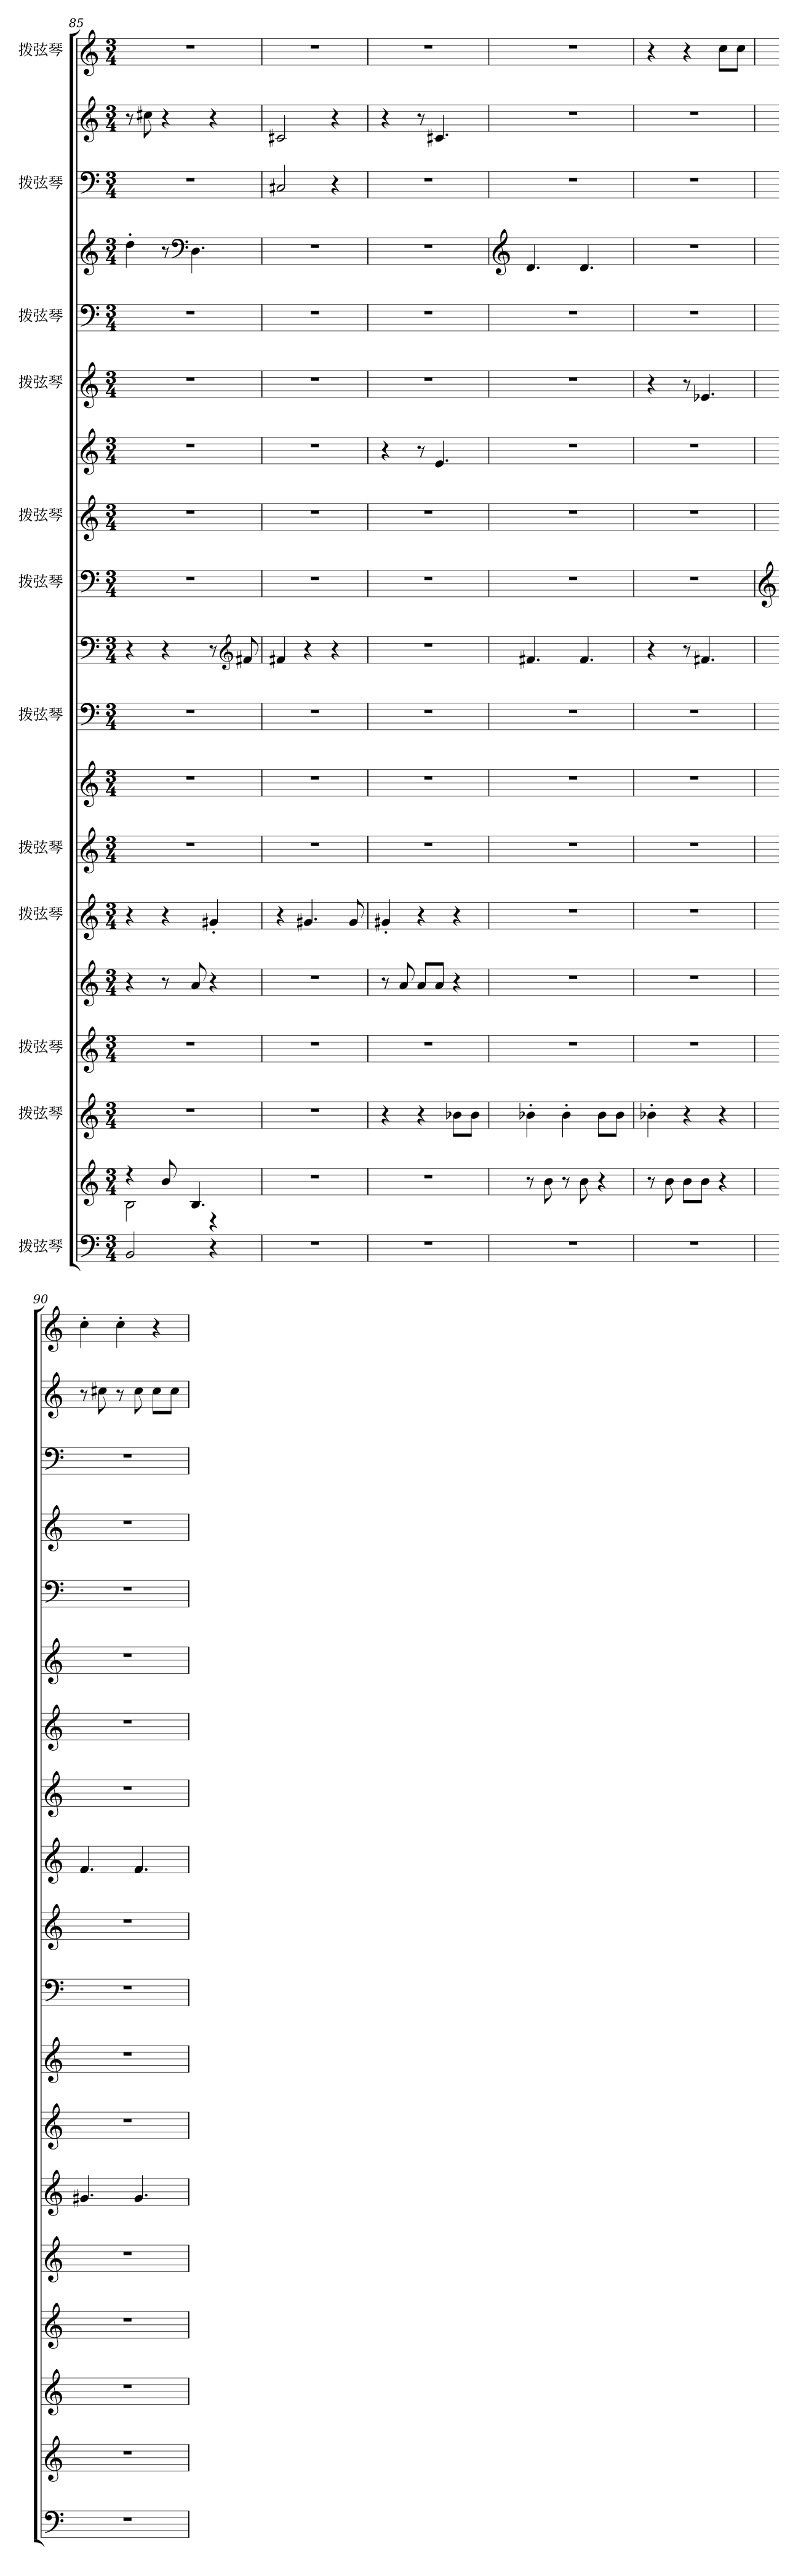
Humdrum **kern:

**kern	**kern	**kern	**kern	**kern	**kern	**kern	**kern	**kern	**kern	**kern	**kern	**kern	**kern	**kern	**kern	**kern	**kern	**kern
*part12	*part12	*part11	*part10	*part10	*part9	*part8	*part8	*part7	*part7	*part6	*part5	*part5	*part4	*part3	*part3	*part2	*part2	*part1
*staff19	*staff18	*staff17	*staff16	*staff15	*staff14	*staff13	*staff12	*staff11	*staff10	*staff9	*staff8	*staff7	*staff6	*staff5	*staff4	*staff3	*staff2	*staff1
*I"拨弦琴	*	*I"拨弦琴	*I"拨弦琴	*	*I"拨弦琴	*I"拨弦琴	*	*I"拨弦琴	*	*I"拨弦琴	*I"拨弦琴	*	*I"拨弦琴	*I"拨弦琴	*	*I"拨弦琴	*	*I"拨弦琴
!!LO:PB:g=z
*clefF4	*clefG2	*clefG2	*clefG2	*clefG2	*clefG2	*clefG2	*clefG2	*clefF4	*clefF4	*clefF4	*clefG2	*clefG2	*clefG2	*clefF4	*clefG2	*clefF4	*clefG2	*clefG2
*k[]	*k[]	*k[]	*k[]	*k[]	*k[]	*k[]	*k[]	*k[]	*k[]	*k[]	*k[]	*k[]	*k[]	*k[]	*k[]	*k[]	*k[]	*k[]
*M3/4	*M3/4	*M3/4	*M3/4	*M3/4	*M3/4	*M3/4	*M3/4	*M3/4	*M3/4	*M3/4	*M3/4	*M3/4	*M3/4	*M3/4	*M3/4	*M3/4	*M3/4	*M3/4
=85	=85	=85	=85	=85	=85	=85	=85	=85	=85	=85	=85	=85	=85	=85	=85	=85	=85	=85
*	*^	*	*	*	*	*	*	*	*	*	*	*	*	*	*	*	*	*
2BB/	4r	2B\	2.r	2.r	4r	4r	2.r	2.r	2.r	4r	2.r	2.r	2.r	2.r	2.r	4dd'\	2.r	8r	2.r
.	.	.	.	.	.	.	.	.	.	.	.	.	.	.	.	.	.	8cc#X\	.
.	8b/	.	.	.	8r	4r	.	.	.	4r	.	.	.	.	.	8r	.	4r	.
*	*	*	*	*	*	*	*	*	*	*	*	*	*	*	*	*clefF4	*	*	*
.	4.B/	.	.	.	8a/	.	.	.	.	.	.	.	.	.	.	4.D\	.	.	.
4r	.	4r	.	.	4r	4g#X'/	.	.	.	8r	.	.	.	.	.	.	.	4r	.
*	*	*	*	*	*	*	*	*	*	*clefG2	*	*	*	*	*	*	*	*	*
.	.	.	.	.	.	.	.	.	.	8f#X/	.	.	.	.	.	.	.	.	.
*	*v	*v	*	*	*	*	*	*	*	*	*	*	*	*	*	*	*	*	*
=86	=86	=86	=86	=86	=86	=86	=86	=86	=86	=86	=86	=86	=86	=86	=86	=86	=86	=86
2.r	2.r	2.r	2.r	2.r	4r	2.r	2.r	2.r	4f#X/	2.r	2.r	2.r	2.r	2.r	2.r	2C#X/	2c#X/	2.r
.	.	.	.	.	4.g#X/	.	.	.	4r	.	.	.	.	.	.	.	.	.
.	.	.	.	.	.	.	.	.	4r	.	.	.	.	.	.	4r	4r	.
.	.	.	.	.	8g#/	.	.	.	.	.	.	.	.	.	.	.	.	.
=87	=87	=87	=87	=87	=87	=87	=87	=87	=87	=87	=87	=87	=87	=87	=87	=87	=87	=87
2.r	2.r	4r	2.r	8r	4g#X'/	2.r	2.r	2.r	2.r	2.r	2.r	4r	2.r	2.r	2.r	2.r	4r	2.r
.	.	.	.	8a/	.	.	.	.	.	.	.	.	.	.	.	.	.	.
.	.	4r	.	8a/L	4r	.	.	.	.	.	.	8r	.	.	.	.	8r	.
.	.	.	.	8a/J	.	.	.	.	.	.	.	4.e/	.	.	.	.	4.c#X/	.
.	.	8b-X\L	.	4r	4r	.	.	.	.	.	.	.	.	.	.	.	.	.
.	.	8b-\J	.	.	.	.	.	.	.	.	.	.	.	.	.	.	.	.
=88	=88	=88	=88	=88	=88	=88	=88	=88	=88	=88	=88	=88	=88	=88	=88	=88	=88	=88
*	*	*	*	*	*	*	*	*	*	*	*	*	*	*	*clefG2	*	*	*
2.r	8r	4b-X'\	2.r	2.r	2.r	2.r	2.r	2.r	4.f#X/	2.r	2.r	2.r	2.r	2.r	4.d/	2.r	2.r	2.r
.	8b\	.	.	.	.	.	.	.	.	.	.	.	.	.	.	.	.	.
.	8r	4b-'\	.	.	.	.	.	.	.	.	.	.	.	.	.	.	.	.
.	8b\	.	.	.	.	.	.	.	4.f#/	.	.	.	.	.	4.d/	.	.	.
.	4r	8b-\L	.	.	.	.	.	.	.	.	.	.	.	.	.	.	.	.
.	.	8b-\J	.	.	.	.	.	.	.	.	.	.	.	.	.	.	.	.
=89	=89	=89	=89	=89	=89	=89	=89	=89	=89	=89	=89	=89	=89	=89	=89	=89	=89	=89
2.r	8r	4b-X'\	2.r	2.r	2.r	2.r	2.r	2.r	4r	2.r	2.r	2.r	4r	2.r	2.r	2.r	2.r	4r
.	8b\	.	.	.	.	.	.	.	.	.	.	.	.	.	.	.	.	.
.	8b\L	4r	.	.	.	.	.	.	8r	.	.	.	8r	.	.	.	.	4r
.	8b\J	.	.	.	.	.	.	.	4.f#X/	.	.	.	4.e-X/	.	.	.	.	.
.	4r	4r	.	.	.	.	.	.	.	.	.	.	.	.	.	.	.	8cc\L
.	.	.	.	.	.	.	.	.	.	.	.	.	.	.	.	.	.	8cc\J
!!LO:PB:g=z
=90	=90	=90	=90	=90	=90	=90	=90	=90	=90	=90	=90	=90	=90	=90	=90	=90	=90	=90
*	*	*	*	*	*	*	*	*	*	*clefG2	*	*	*	*	*	*	*	*
2.r	2.r	2.r	2.r	2.r	4.g#X/	2.r	2.r	2.r	2.r	4.f/	2.r	2.r	2.r	2.r	2.r	2.r	8r	4cc'\
.	.	.	.	.	.	.	.	.	.	.	.	.	.	.	.	.	8cc#X\	.
.	.	.	.	.	.	.	.	.	.	.	.	.	.	.	.	.	8r	4cc'\
.	.	.	.	.	4.g#/	.	.	.	.	4.f/	.	.	.	.	.	.	8cc#\	.
.	.	.	.	.	.	.	.	.	.	.	.	.	.	.	.	.	8cc#\L	4r
.	.	.	.	.	.	.	.	.	.	.	.	.	.	.	.	.	8cc#\J	.
=	=	=	=	=	=	=	=	=	=	=	=	=	=	=	=	=	=	=
*-	*-	*-	*-	*-	*-	*-	*-	*-	*-	*-	*-	*-	*-	*-	*-	*-	*-	*-
